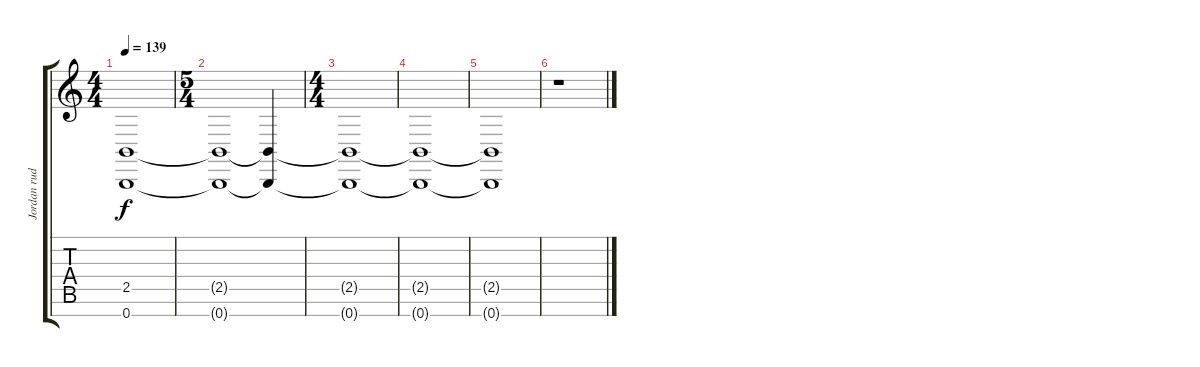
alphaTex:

\track ("Jordan rudess" "Jordan rud") {instrument stringensemble1}
\staff {score tabs}
\tuning (E4 B3 G3 D3 A2 E2 B1) {hide}
\ts (4 4)
\tempo 139
\clef g2
\ks c
(2.5{t} 0.7{t}).1{dy f} |
\ts (5 4)
(2.5{t} 0.7{t}).1{volume 0} (2.5{t} 0.7{t}).4 |
\ts (4 4)
(2.5{t} 0.7{t}).1 |
(2.5{t} 0.7{t}).1 |
(2.5{t} 0.7{t}).1 |
r.1
